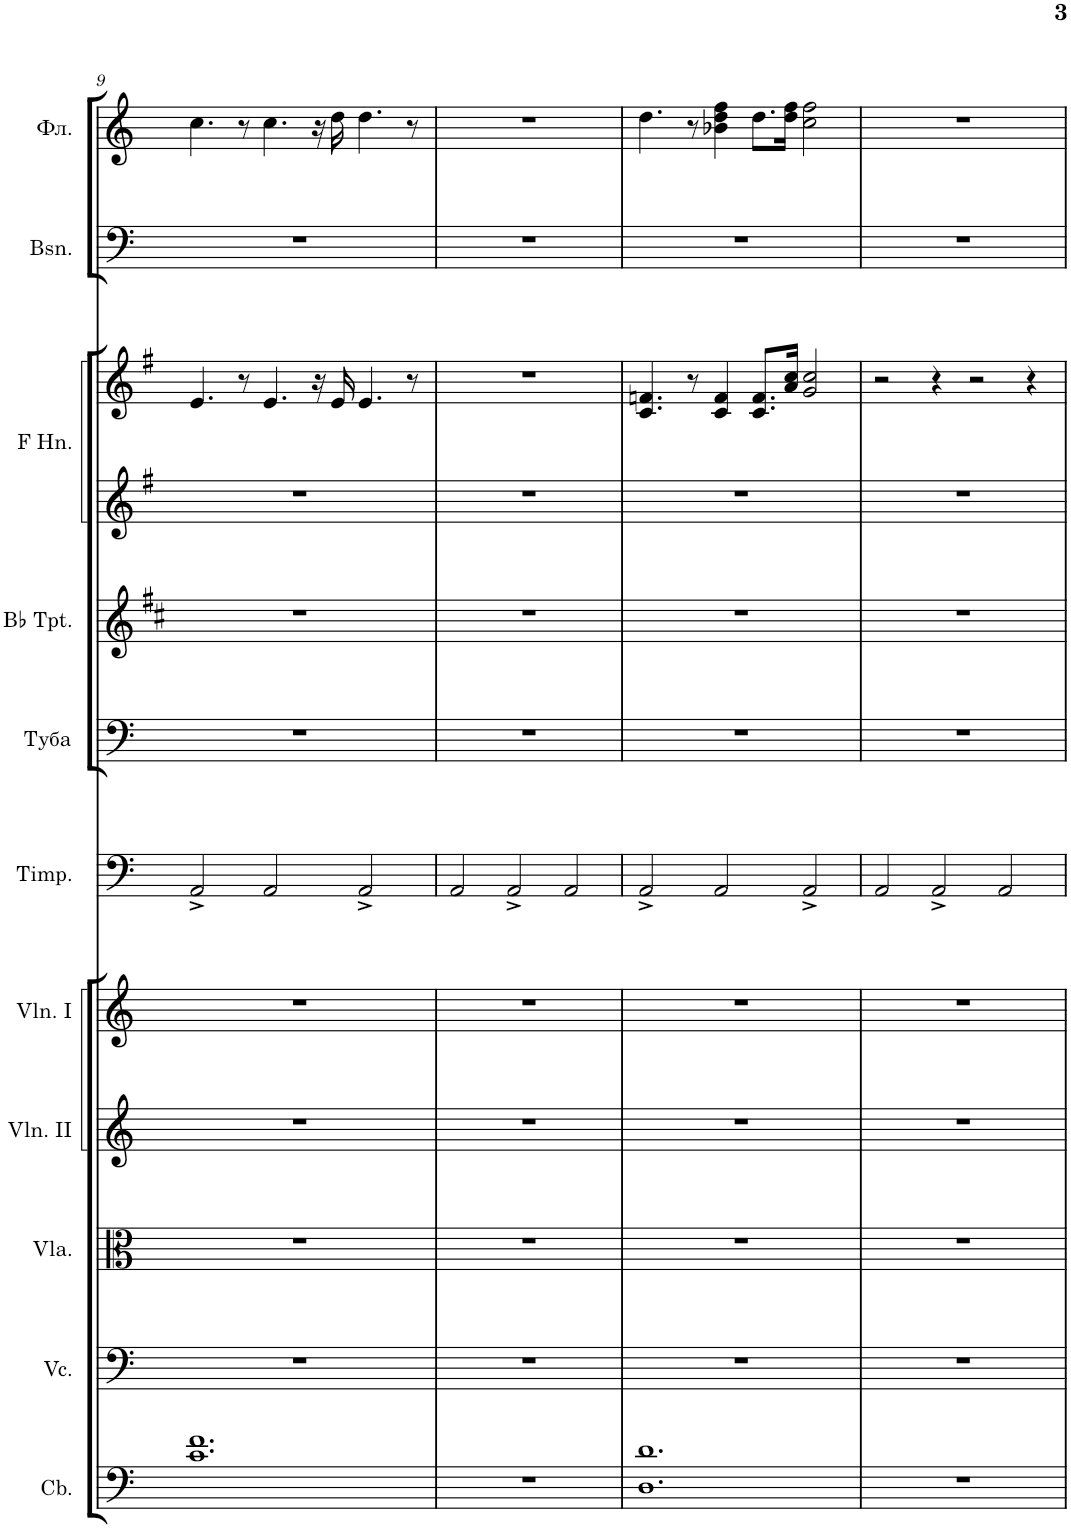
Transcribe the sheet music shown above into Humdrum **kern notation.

**kern	**kern	**kern	**kern	**kern	**kern	**kern	**kern	**kern	**kern	**kern	**kern
*part11	*part10	*part9	*part8	*part7	*part6	*part5	*part4	*part3	*part3	*part2	*part1
*staff12	*staff11	*staff10	*staff9	*staff8	*staff7	*staff6	*staff5	*staff4	*staff3	*staff2	*staff1
*I"Contrabasses	*I"Violoncellos	*I"Violas	*I"Violins II	*I"Violins I	*I"Timpani	*I"Туба	*I"Trumpets in Bb	*I"Horns in F	*	*I"Bassoons	*I"Флейта
*I'Cb.	*I'Vc.	*I'Vla.	*I'Vln. II	*I'Vln. I	*I'Timp.	*	*	*	*	*I'Bsn.	*
!!LO:PB:g=z
*clefF4	*clefF4	*clefC3	*clefG2	*clefG2	*clefF4	*clefF4	*clefG2	*clefG2	*clefG2	*clefF4	*clefG2
*Trd7c12	*	*	*	*	*	*	*Trd1c2	*Trd4c7	*Trd4c7	*	*
*k[]	*k[]	*k[]	*k[]	*k[]	*k[]	*k[]	*k[f#c#]	*k[f#]	*k[f#]	*k[]	*k[]
*M6/4	*M6/4	*M6/4	*M6/4	*M6/4	*M6/4	*M6/4	*M6/4	*M6/4	*M6/4	*M6/4	*M6/4
=9	=9	=9	=9	=9	=9	=9	=9	=9	=9	=9	=9
1.c 1.f	1.r	1.r	1.r	1.r	2AA^/	1.r	1.r	1.r	4.e/	1.r	4.cc\
.	.	.	.	.	.	.	.	.	8r	.	8r
.	.	.	.	.	2AA/	.	.	.	4.e/	.	4.cc\
.	.	.	.	.	.	.	.	.	16r	.	16r
.	.	.	.	.	.	.	.	.	16e/	.	16dd\
.	.	.	.	.	2AA^/	.	.	.	4.e/	.	4.dd\
.	.	.	.	.	.	.	.	.	8r	.	8r
=10	=10	=10	=10	=10	=10	=10	=10	=10	=10	=10	=10
1.r	1.r	1.r	1.r	1.r	2AA/	1.r	1.r	1.r	1.r	1.r	1.r
.	.	.	.	.	2AA^/	.	.	.	.	.	.
.	.	.	.	.	2AA/	.	.	.	.	.	.
=11	=11	=11	=11	=11	=11	=11	=11	=11	=11	=11	=11
1.D 1.d	1.r	1.r	1.r	1.r	2AA^/	1.r	1.r	1.r	4.c/ 4.fn/	1.r	4.dd\
.	.	.	.	.	.	.	.	.	8r	.	8r
.	.	.	.	.	2AA/	.	.	.	4c/ 4f/	.	4b-X\ 4dd\ 4ff\
.	.	.	.	.	.	.	.	.	8.c/ 8.f/L	.	8.dd\L
.	.	.	.	.	.	.	.	.	16a/ 16cc/Jk	.	16dd\ 16ff\Jk
.	.	.	.	.	2AA^/	.	.	.	2g/ 2cc/	.	2cc\ 2ff\
=12	=12	=12	=12	=12	=12	=12	=12	=12	=12	=12	=12
1.r	1.r	1.r	1.r	1.r	2AA/	1.r	1.r	1.r	2r	1.r	1.r
.	.	.	.	.	2AA^/	.	.	.	4r	.	.
.	.	.	.	.	.	.	.	.	2r	.	.
.	.	.	.	.	2AA/	.	.	.	.	.	.
.	.	.	.	.	.	.	.	.	4r	.	.
=	=	=	=	=	=	=	=	=	=	=	=
*-	*-	*-	*-	*-	*-	*-	*-	*-	*-	*-	*-
